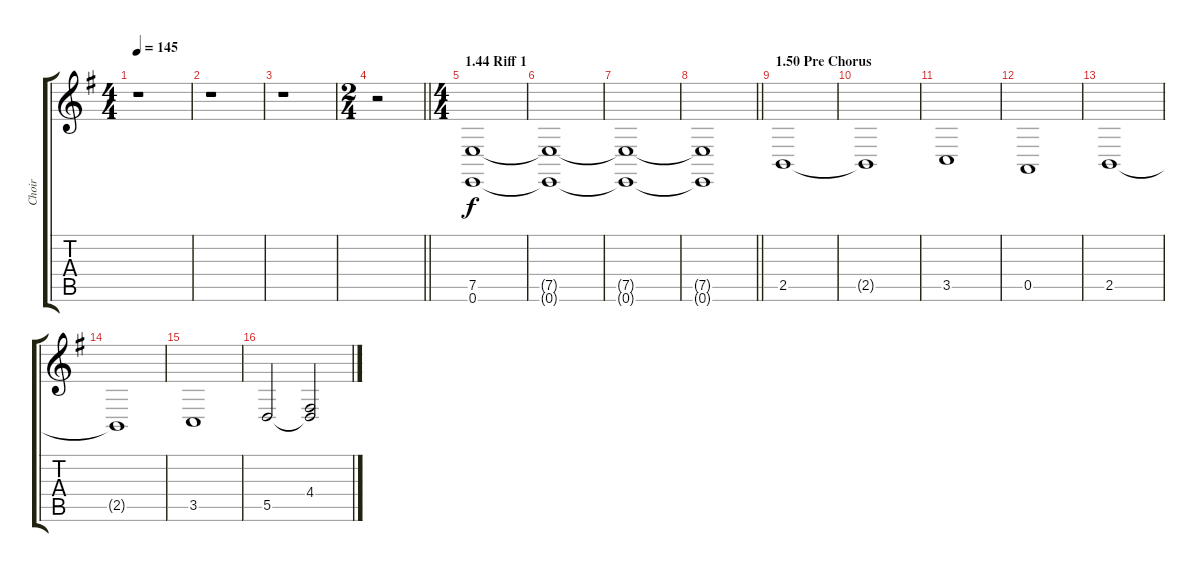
\track ("Choir" "Choir") {instrument choiraahs}
\staff {score tabs}
\tuning (E4 B3 G3 D3 A2 E2) {hide}
\ts (4 4)
\tempo 145
\clef g2
\ks eminor
r.1{dy f} |
r.1 |
r.1 |
\ts (2 4)
\barLineRight lightlight
r.2 |
\ts (4 4)
\section ("" "1.44 Riff 1")
(7.5 0.6).1 |
(7.5{t} 0.6{t}).1 |
(7.5{t} 0.6{t}).1 |
\barLineRight lightlight
(7.5{t} 0.6{t}).1 |
\section ("" "1.50 Pre Chorus")
2.5.1 |
2.5{t}.1 |
3.5.1 |
0.5.1 |
2.5.1 |
2.5{t}.1 |
3.5.1 |
5.5.2 (4.4 5.5{t}).2
